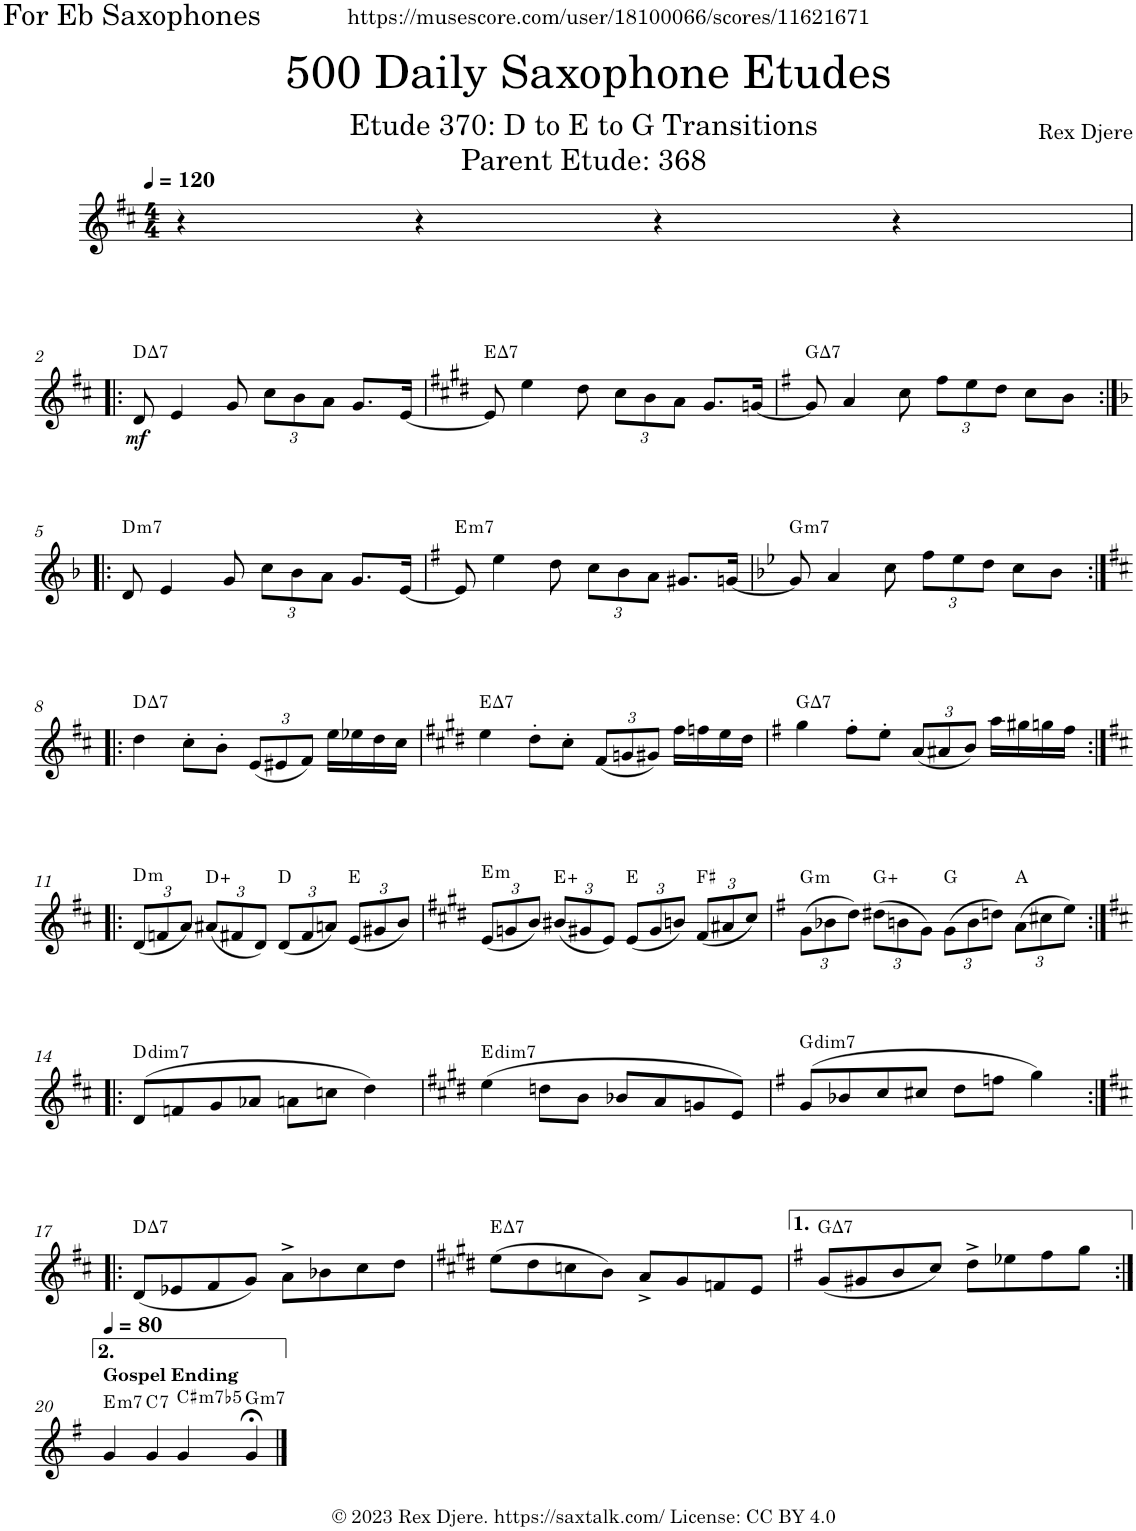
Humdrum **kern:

**kern	**dynam	**harte
*part1	*part1	*part1
*staff1	*staff1	*
*I"Alto Saxophone	*	*
*I'A. Sax.	*	*
*clefG2	*	*
*Trd5c9	*	*
*k[f#c#]	*	*
*M4/4	*	*
*MM120	*	*
=1	=1	=1
4r	.	.
4r	.	.
4r	.	.
4r	.	.
!!LO:LB:g=z
=2!|:	=2!|:	=2!|:
!	!LO:DY:b	!LO:H:kt=7
8d/	mf	D:maj7
4e/	.	.
8g/	.	.
*Xbrackettup	*	*
12cc#\L	.	.
12b\	.	.
12a\J	.	.
8.g/L	.	.
[<16e/Jk	.	.
=3	=3	=3
*k[f#c#g#d#]	*	*
!	!	!LO:H:kt=7
8e/]	.	E:maj7
4ee\	.	.
8dd#\	.	.
12cc#\L	.	.
12b\	.	.
12a\J	.	.
8.g#/L	.	.
[<16gn/Jk	.	.
=4	=4	=4
*k[f#]	*	*
!	!	!LO:H:kt=7
8g/]	.	G:maj7
4a/	.	.
8cc\	.	.
12ff#\L	.	.
12ee\	.	.
12dd\J	.	.
8cc\L	.	.
8b\J	.	.
!!LO:LB:g=z
=5:|!|:	=5:|!|:	=5:|!|:
*k[b-]	*	*
!	!	!LO:H:kt=m7
8d/	.	D:min7
4e/	.	.
8g/	.	.
12cc\L	.	.
12b-\	.	.
12a\J	.	.
8.g/L	.	.
[<16e/Jk	.	.
=6	=6	=6
*k[f#]	*	*
!	!	!LO:H:kt=m7
8e/]	.	E:min7
4ee\	.	.
8dd\	.	.
12cc\L	.	.
12b\	.	.
12a\J	.	.
8.g#X/L	.	.
[<16gn/Jk	.	.
=7	=7	=7
*k[b-e-]	*	*
!	!	!LO:H:kt=m7
8g/]	.	G:min7
4a/	.	.
8cc\	.	.
12ff\L	.	.
12ee-\	.	.
12dd\J	.	.
8cc\L	.	.
8b-\J	.	.
!!LO:LB:g=z
=8:|!|:	=8:|!|:	=8:|!|:
*k[f#c#]	*	*
!	!	!LO:H:kt=7
4dd\	.	D:maj7
8cc#'\L	.	.
8b'\J	.	.
(12e/L	.	.
12e#X/	.	.
12f#/J)	.	.
16ee\LL	.	.
16ee-X\	.	.
16dd\	.	.
16cc#\JJ	.	.
=9	=9	=9
*k[f#c#g#d#]	*	*
!	!	!LO:H:kt=7
4ee\	.	E:maj7
8dd#'\L	.	.
8cc#'\J	.	.
(12f#/L	.	.
12gn/	.	.
12g#X/J)	.	.
16ff#\LL	.	.
16ffn\	.	.
16ee\	.	.
16dd#\JJ	.	.
=10	=10	=10
*k[f#]	*	*
!	!	!LO:H:kt=7
4gg\	.	G:maj7
8ff#'\L	.	.
8ee'\J	.	.
(12a/L	.	.
12a#X/	.	.
12b/J)	.	.
16aa\LL	.	.
16gg#X\	.	.
16ggn\	.	.
16ff#\JJ	.	.
!!LO:LB:g=z
=11:|!|:	=11:|!|:	=11:|!|:
*k[f#c#]	*	*
!	!	!LO:H:kt=m
(12d/L	.	D:min
12fn/	.	.
12a/J)	.	.
(12a#X/L	.	D:aug
12f#X/	.	.
12d/J)	.	.
(12d/L	.	D:maj
12f#/	.	.
12an/J)	.	.
(12e/L	.	E:maj
12g#X/	.	.
12b/J)	.	.
=12	=12	=12
*k[f#c#g#d#]	*	*
!	!	!LO:H:kt=m
(12e/L	.	E:min
12gn/	.	.
12b/J)	.	.
(12b#X/L	.	E:aug
12g#X/	.	.
12e/J)	.	.
(12e/L	.	E:maj
12g#/	.	.
12bn/J)	.	.
(12f#/L	.	F#:maj
12a#X/	.	.
12cc#/J)	.	.
=13	=13	=13
*k[f#]	*	*
!	!	!LO:H:kt=m
(12g\L	.	G:min
12b-X\	.	.
12dd\J)	.	.
(12dd#X\L	.	G:aug
12bn\	.	.
12g\J)	.	.
(12g\L	.	G:maj
12b\	.	.
12ddn\J)	.	.
(12a\L	.	A:maj
12cc#X\	.	.
12ee\J)	.	.
!!LO:LB:g=z
=14:|!|:	=14:|!|:	=14:|!|:
*k[f#c#]	*	*
!	!	!LO:H:kt=dim7
(8d/L	.	D:dim7
8fn/	.	.
8g/	.	.
8a-X/J	.	.
8an\L	.	.
8ccn\J	.	.
4dd\)	.	.
=15	=15	=15
*k[f#c#g#d#]	*	*
!	!	!LO:H:kt=dim7
(4ee\	.	E:dim7
8ddn\L	.	.
8b\J	.	.
8b-X/L	.	.
8a/	.	.
8gn/	.	.
8e/J)	.	.
=16	=16	=16
*k[f#]	*	*
!	!	!LO:H:kt=dim7
(8g/L	.	G:dim7
8b-X/	.	.
8cc/	.	.
8cc#X/J	.	.
8dd\L	.	.
8ffn\J	.	.
4gg\)	.	.
!!LO:LB:g=z
=17:|!|:	=17:|!|:	=17:|!|:
*k[f#c#]	*	*
!	!	!LO:H:kt=7
(8d/L	.	D:maj7
8e-X/	.	.
8f#/	.	.
8g/J)	.	.
8a^\L	.	.
8b-X\	.	.
8cc#\	.	.
8dd\J	.	.
=18	=18	=18
*k[f#c#g#d#]	*	*
!	!	!LO:H:kt=7
(8ee\L	.	E:maj7
8dd#\	.	.
8ccn\	.	.
8b\J)	.	.
8a^/L	.	.
8g#/	.	.
8fn/	.	.
8e/J	.	.
=19	=19	=19
*k[f#]	*	*
!	!	!LO:H:kt=7
(8g/L	.	G:maj7
8g#X/	.	.
8b/	.	.
8cc/J)	.	.
8dd^\L	.	.
8ee-X\	.	.
8ff#\	.	.
8gg\J	.	.
!!LO:LB:g=z
=20:|!	=20:|!	=20:|!
*MM80	*	*
!LO:TX:a:B:t=Gospel Ending	!	!LO:H:kt=m7
4g/	.	E:min7
!	!	!LO:H:kt=7
4g/	.	C:7
!	!	!LO:H:kt=m7b5
4g/	.	C#:hdim7
!	!	!LO:H:kt=m7
4g;</	.	G:min7
==	==	==
*-	*-	*-
